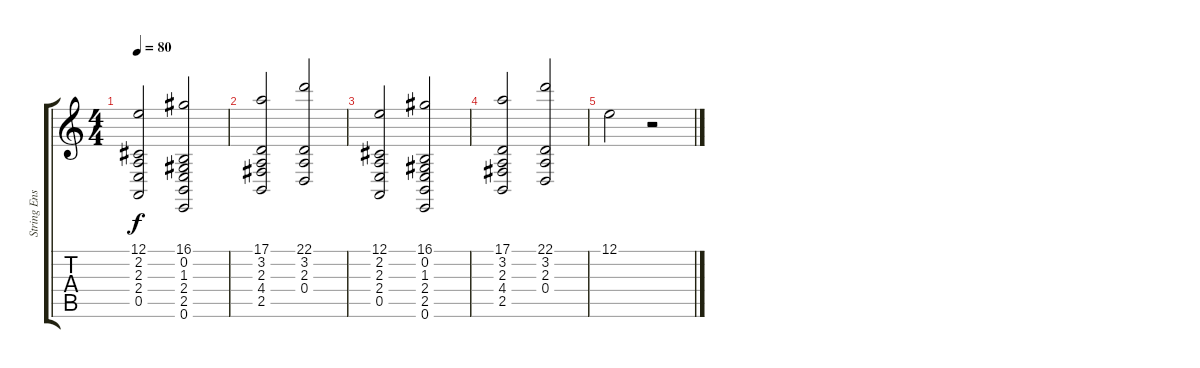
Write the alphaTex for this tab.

\track ("String Ensemble 2" "String Ens") {instrument stringensemble2}
\staff {score tabs}
\tuning (E4 B3 G3 D3 A2 E2) {hide}
\ts (4 4)
\tempo 80
\clef g2
\ks c
(12.1 2.2 2.3 2.4 0.5).2{dy f} (16.1 0.2 1.3 2.4 2.5 0.6).2 |
(17.1 3.2 2.3 4.4 2.5).2 (22.1 3.2 2.3 0.4).2 |
(12.1 2.2 2.3 2.4 0.5).2 (16.1 0.2 1.3 2.4 2.5 0.6).2 |
(17.1 3.2 2.3 4.4 2.5).2 (22.1 3.2 2.3 0.4).2 |
12.1.2 r.2
